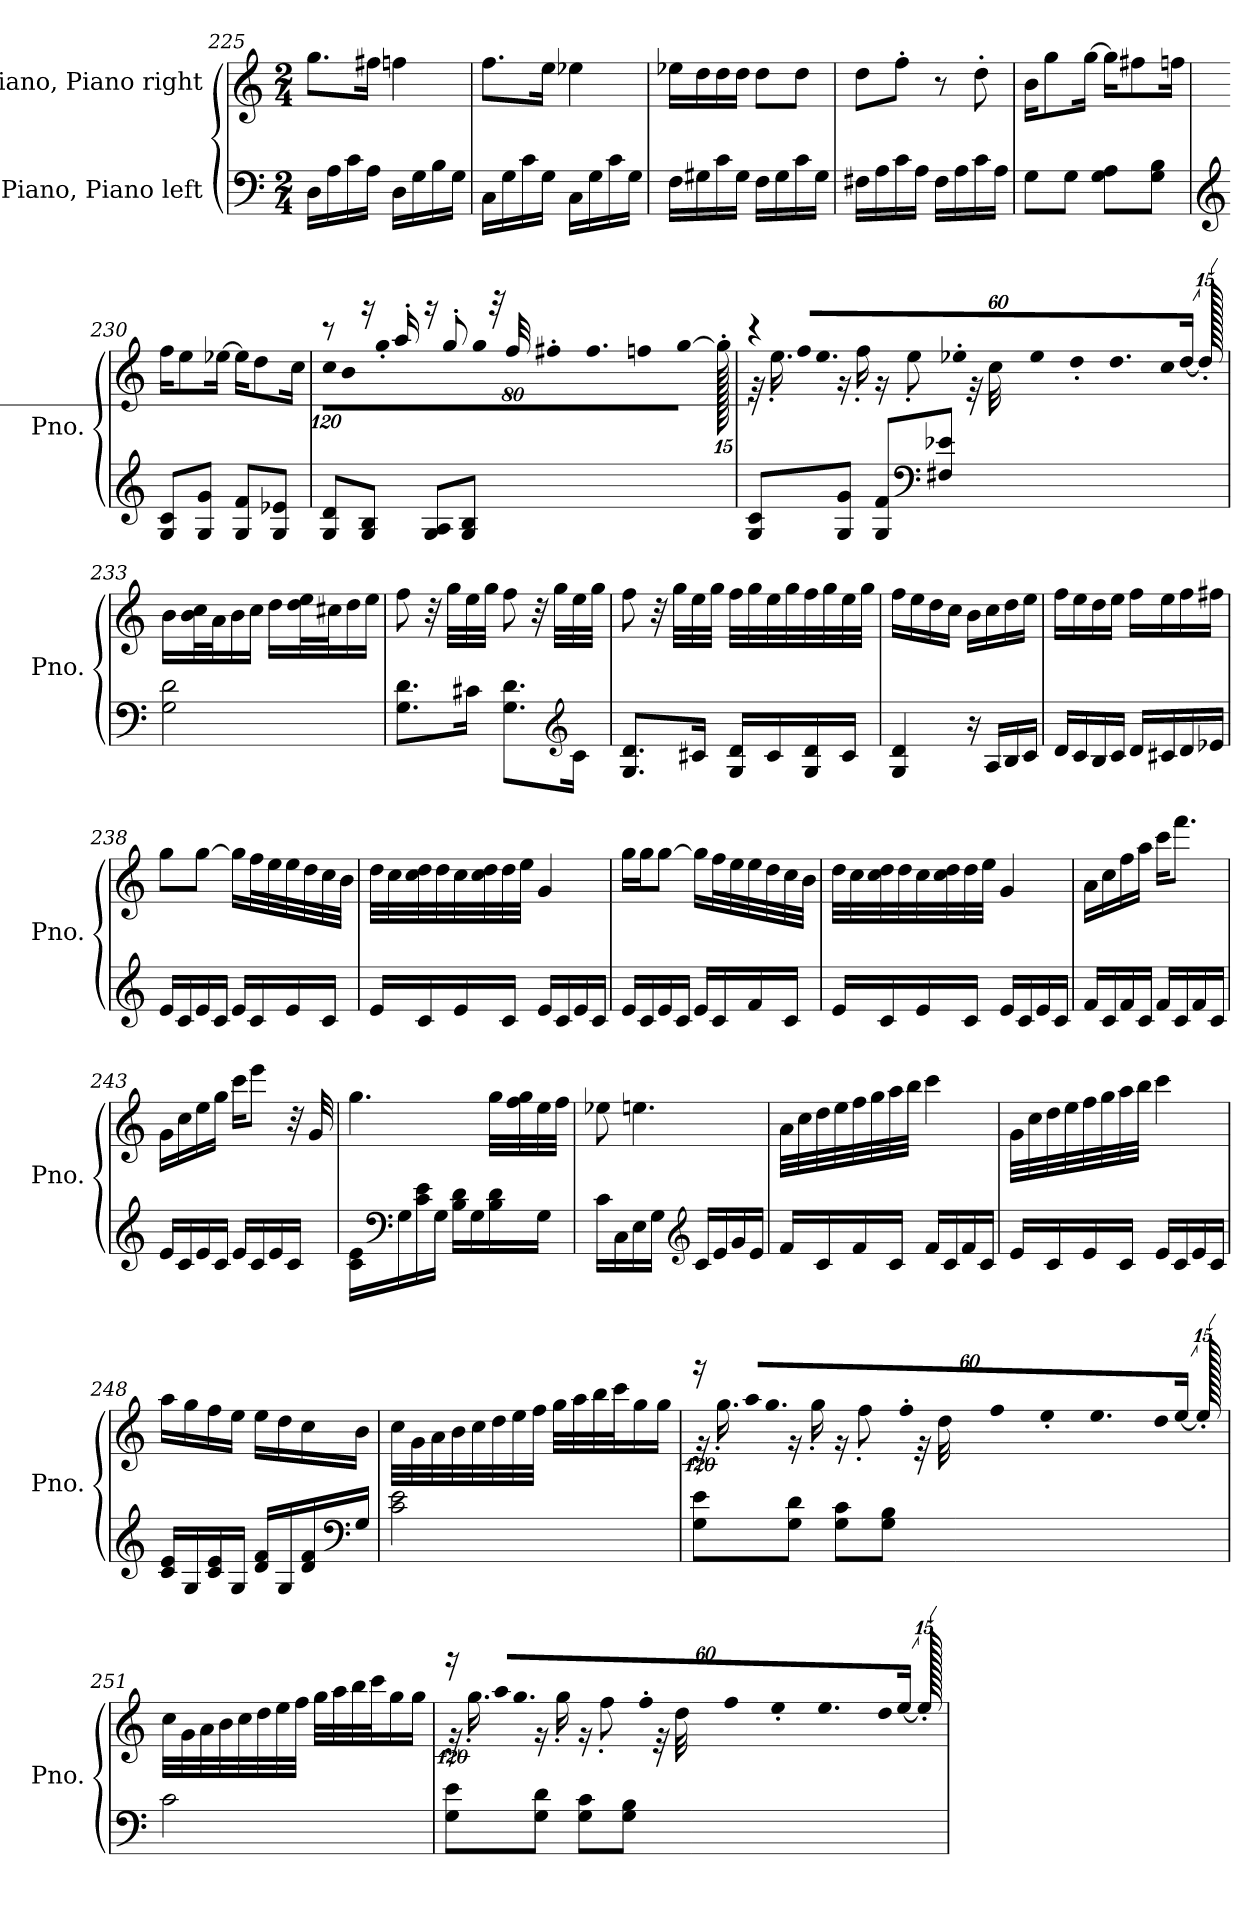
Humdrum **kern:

**kern	**kern
*part2	*part1
*staff2	*staff1
*I"Piano, Piano left	*I"Piano, Piano right
*I'Pno.	*I'Pno.
*clefF4	*clefG2
*k[]	*k[]
*M2/4	*M2/4
=225	=225
16D\LL	8.gg\L
16A\	.
16c\	.
16A\JJ	16ff#X\Jk
16D\LL	4ffn\
16G\	.
16B\	.
16G\JJ	.
=226	=226
16C\LL	8.ff\L
16G\	.
16c\	.
16G\JJ	16ee\Jk
16C\LL	4ee-X\
16G\	.
16c\	.
16G\JJ	.
=227	=227
16F\LL	16ee-X\LL
16G#X\	16dd\
16c\	16dd\
16G#\JJ	16dd\JJ
16F\LL	8dd\L
16G#\	.
16c\	8dd\J
16G#\JJ	.
!!LO:PB:g=z
=228	=228
16F#X\LL	8dd\L
16A\	.
16c\	8ff'\J
16A\JJ	.
16F#\LL	8r
16A\	.
16c\	8dd'\
16A\JJ	.
=229	=229
8G\L	16b\KL
.	8gg\
8G\J	.
.	[16gg\Jk
8G\ 8A\L	16gg\KL]
.	8ff#X\
8G\ 8B\J	.
.	16ffn\Jk
=230	=230
*clefG2	*
8G/ 8c/L	16ff\KL
.	8ee\
8G/ 8g/J	.
.	[16ee-X\Jk
8G/ 8f/L	16ee-\KL]
.	8dd\
8G/ 8e-X/J	.
.	16cc\Jk
=231	=231
*	*^
*	*	*Xbrackettup
!	!	!LO:N:vis=16
8G/ 8d/L	8r	1920%107cc\KL
!	!	!LO:N:vis=8
.	.	640%71b\
8G/ 8B/J	16r	.
!	!	!LO:N:vis=16
.	.	1920%107gg'\L
.	16aa'/	.
!	!	!LO:N:vis=16
.	.	1920%107gg\
8G/ 8A/L	16r	.
!	!	!LO:N:vis=16
.	.	1920%107ff#X'\
.	8gg'/	.
.	.	18.ff#\
8G/ 8B/J	.	.
!	!	!LO:N:vis=32
.	.	1920%53ffn\K
.	32r	.
.	.	[960%53gg\JJ
.	32ff/	.
1920ryy	1920ryy	1920gg'\]
!!LO:LB:g=z	!!
=232	=232	=232
*	*brackettup	*
!	!LO:N:vis=16	!
8G/ 8c/L	1920%107r	32r
.	.	16.ee'\
!	!LO:N:vis=32	!
.	1920%53ff/KLL	.
.	18.ee/	.
8G/ 8g/J	.	16r
!	!LO:N:vis=16	!
.	1920%107ee-X'/	.
.	.	16ff'\
!	!LO:N:vis=16	!
.	1920%107ee-/	.
8G/ 8f/L	.	16r
!	!LO:N:vis=16	!
.	1920%107dd'/	.
.	.	8ee-'\
.	18.dd/	.
*clefF4	*	*
8F#X/ 8e-X/J	.	.
!	!LO:N:vis=32	!
.	1920%53cc/K	.
.	.	32r
.	[960%53dd/JJ	.
.	.	32cc\
1920ryy	1920dd'/]	1920ryy
*	*v	*v
=233	=233
2G\ 2d\	16b\LL
.	32b\ 32cc\L
.	32a\J
.	16b\
.	16cc\JJ
.	16dd\LL
.	32dd\ 32ee\L
.	32cc#X\J
.	16dd\
.	16ee\JJ
=234	=234
8.G\ 8.d\L	8ff\
.	32r
.	32gg\LLL
16c#X\Jk	32ee\
.	32gg\JJJ
8.G\ 8.d\L	8ff\
.	32r
.	32gg\LLL
*clefG2	*
16c#\Jk	32ee\
.	32gg\JJJ
!!LO:LB:g=z
=235	=235
8.G/ 8.d/L	8ff\
.	32r
.	32gg\LLL
16c#X/Jk	32ee\
.	32gg\JJJ
16G/ 16d/LL	32ff\LLL
.	32gg\
16c#/	32ee\
.	32gg\
16G/ 16d/	32ff\
.	32gg\
16c#/JJ	32ee\
.	32gg\JJJ
=236	=236
4G/ 4d/	16ff\LL
.	16ee\
.	16dd\
.	16cc\JJ
16r	16b\LL
16A/LL	16cc\
16B/	16dd\
16c/JJ	16ee\JJ
=237	=237
16d/LL	16ff\LL
16c/	16ee\
16B/	16dd\
16c/JJ	16ee\JJ
16d/LL	16ff\LL
16c#X/	16ee\
16d/	16ff\
16e-X/JJ	16ff#X\JJ
=238	=238
16e/LL	8gg\L
16c/	.
16e/	[8gg\J
16c/JJ	.
16e/LL	16gg\LL]
16c/	32ff\L
.	32ee\
16e/	32ee\
.	32dd\
16c/JJ	32cc\
.	32b\JJJ
!!LO:LB:g=z
=239	=239
16e/LL	32dd\LLL
.	32cc\
16c/	32cc\ 32dd\
.	32dd\
16e/	32cc\
.	32cc\ 32dd\
16c/JJ	32dd\
.	32ee\JJJ
16e/LL	4g/
16c/	.
16e/	.
16c/JJ	.
=240	=240
16e/LL	16gg\LL
16c/	16gg\J
16e/	[8gg\J
16c/JJ	.
16e/LL	16gg\LL]
16c/	32ff\L
.	32ee\
16f/	32ee\
.	32dd\
16c/JJ	32cc\
.	32b\JJJ
=241	=241
16e/LL	32dd\LLL
.	32cc\
16c/	32cc\ 32dd\
.	32dd\
16e/	32cc\
.	32cc\ 32dd\
16c/JJ	32dd\
.	32ee\JJJ
16e/LL	4g/
16c/	.
16e/	.
16c/JJ	.
!!LO:LB:g=z
=242	=242
16f/LL	16a\LL
16c/	16cc\
16f/	16ff\
16c/JJ	16aa\JJ
16f/LL	16ccc\KL
16c/	8.fff\J
16f/	.
16c/JJ	.
=243	=243
16e/LL	16g\LL
16c/	16cc\
16e/	16ee\
16c/JJ	16gg\JJ
16e/LL	16ccc\KL
16c/	8eee\J
16e/	.
16c/JJ	32r
.	32g/
=244	=244
16c\ 16e\LL	4.gg\
*clefF4	*
16G\	.
16c\ 16e\	.
16G\JJ	.
16B\ 16d\LL	.
16G\	.
16B\ 16d\	32gg\LLL
.	32ff\ 32gg\
16G\JJ	32ee\
.	32ff\JJJ
=245	=245
16c\LL	8ee-X\
16C\	.
16E\	4.een\
16G\JJ	.
*clefG2	*
16c/LL	.
16e/	.
16g/	.
16e/JJ	.
!!LO:LB:g=z
=246	=246
16f/LL	32a\LLL
.	32cc\
16c/	32dd\
.	32ee\
16f/	32ff\
.	32gg\
16c/JJ	32aa\
.	32bb\JJJ
16f/LL	4ccc\
16c/	.
16f/	.
16c/JJ	.
=247	=247
16e/LL	32g\LLL
.	32cc\
16c/	32dd\
.	32ee\
16e/	32ff\
.	32gg\
16c/JJ	32aa\
.	32bb\JJJ
16e/LL	4ccc\
16c/	.
16e/	.
16c/JJ	.
=248	=248
16c/ 16e/LL	16aa\LL
16G/	16gg\
16c/ 16e/	16ff\
16G/JJ	16ee\JJ
16d/ 16f/LL	16ee\LL
16G/	16dd\
16d/ 16f/	16cc\
*clefF4	*
16G/JJ	16b\JJ
!!LO:PB:g=z
=249	=249
2c\ 2e\	32cc\LLL
.	32g\
.	32a\
.	32b\
.	32cc\
.	32dd\
.	32ee\
.	32ff\JJJ
.	32gg\LLL
.	32aa\
.	32bb\
.	32ccc\J
.	16gg\
.	16gg\JJ
=250	=250
!	!LO:N:vis=16
*	*^
8G\ 8e\L	1920%107r	32r
.	.	16.gg'\
!	!LO:N:vis=32	!
.	1920%53aa/KLL	.
.	18.gg/	.
8G\ 8d\J	.	16r
!	!LO:N:vis=16	!
.	1920%107ff'/	.
.	.	16gg'\
!	!LO:N:vis=16	!
.	1920%107ff/	.
8G\ 8c\L	.	16r
!	!LO:N:vis=16	!
.	1920%107ee'/	.
.	.	8ff'\
.	18.ee/	.
8G\ 8B\J	.	.
!	!LO:N:vis=32	!
.	1920%53dd/K	.
.	.	32r
.	[960%53ee/JJ	.
.	.	32dd\
1920ryy	1920ee'/]	1920ryy
*	*v	*v
!!LO:LB:g=z
=251	=251
2c\	32cc\LLL
.	32g\
.	32a\
.	32b\
.	32cc\
.	32dd\
.	32ee\
.	32ff\JJJ
.	32gg\LLL
.	32aa\
.	32bb\
.	32ccc\J
.	16gg\
.	16gg\JJ
=252	=252
!	!LO:N:vis=16
*	*^
8G\ 8e\L	1920%107r	32r
.	.	16.gg'\
!	!LO:N:vis=32	!
.	1920%53aa/KLL	.
.	18.gg/	.
8G\ 8d\J	.	16r
!	!LO:N:vis=16	!
.	1920%107ff'/	.
.	.	16gg'\
!	!LO:N:vis=16	!
.	1920%107ff/	.
8G\ 8c\L	.	16r
!	!LO:N:vis=16	!
.	1920%107ee'/	.
.	.	8ff'\
.	18.ee/	.
8G\ 8B\J	.	.
!	!LO:N:vis=32	!
.	1920%53dd/K	.
.	.	32r
.	[960%53ee/JJ	.
.	.	32dd\
1920ryy	1920ee'/]	1920ryy
*	*v	*v
=	=
*-	*-
